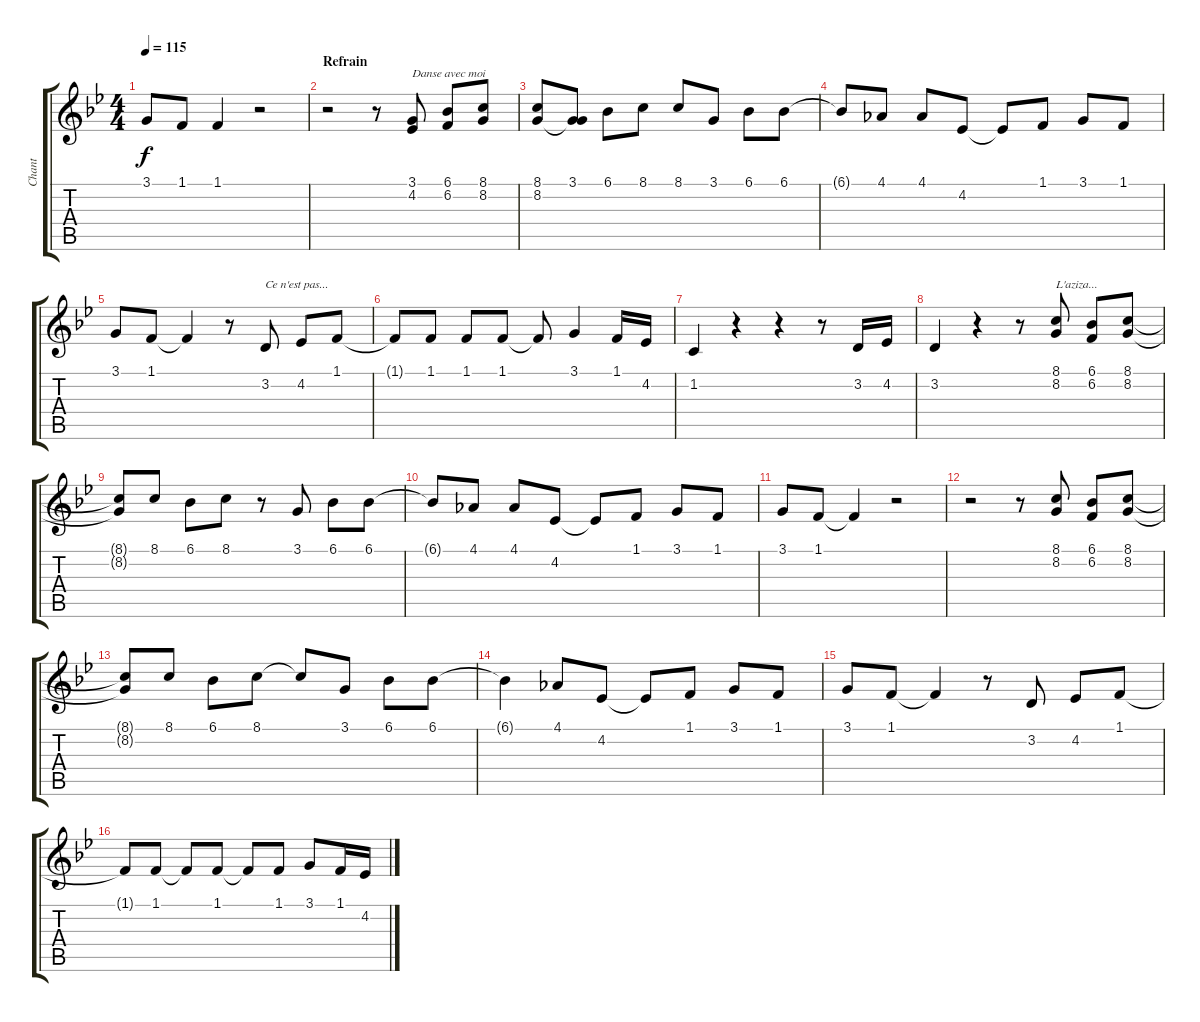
\track ("Chant" "Chant") {instrument harmonica}
\staff {score tabs}
\tuning (E4 B3 G3 D3 A2 E2) {hide}
\ts (4 4)
\tempo 115
\clef g2
\ks bb
3.1.8{dy f} 1.1.8 1.1.4 r.2 |
\section ("" "Refrain")
r.2 r.8 (3.1 4.2).8{txt "Danse avec moi"} (6.1 6.2).8 (8.1 8.2).8 |
(8.1 8.2).8 (3.1 8.2{t}).8 6.1.8 8.1.8 8.1.8 3.1.8 6.1.8 6.1.8 |
6.1{t}.8 4.1.8 4.1.8 4.2.8 4.2{t}.8 1.1.8 3.1.8 1.1.8 |
3.1.8 1.1.8 1.1{t}.4 r.8 3.2.8{txt "Ce n'est pas..."} 4.2.8 1.1.8 |
1.1{t}.8 1.1.8 1.1.8 1.1.8 1.1{t}.8 3.1.4 1.1.16 4.2.16 |
1.2.4 r.4 r.4 r.8 3.2.16 4.2.16 |
3.2.4 r.4 r.8 (8.1 8.2).8{txt "L'aziza..."} (6.1 6.2).8 (8.1 8.2).8 |
(8.1{t} 8.2{t}).8 8.1.8 6.1.8 8.1.8 r.8 3.1.8 6.1.8 6.1.8 |
6.1{t}.8 4.1.8 4.1.8 4.2.8 4.2{t}.8 1.1.8 3.1.8 1.1.8 |
3.1.8 1.1.8 1.1{t}.4 r.2 |
r.2 r.8 (8.1 8.2).8 (6.1 6.2).8 (8.1 8.2).8 |
(8.1{t} 8.2{t}).8 8.1.8 6.1.8 8.1.8 8.1{t}.8 3.1.8 6.1.8 6.1.8 |
6.1{t}.4 4.1.8 4.2.8 4.2{t}.8 1.1.8 3.1.8 1.1.8 |
3.1.8 1.1.8 1.1{t}.4 r.8 3.2.8 4.2.8 1.1.8 |
1.1{t}.8 1.1.8 1.1{t}.8 1.1.8 1.1{t}.8 1.1.8 3.1.8 1.1.16 4.2.16
